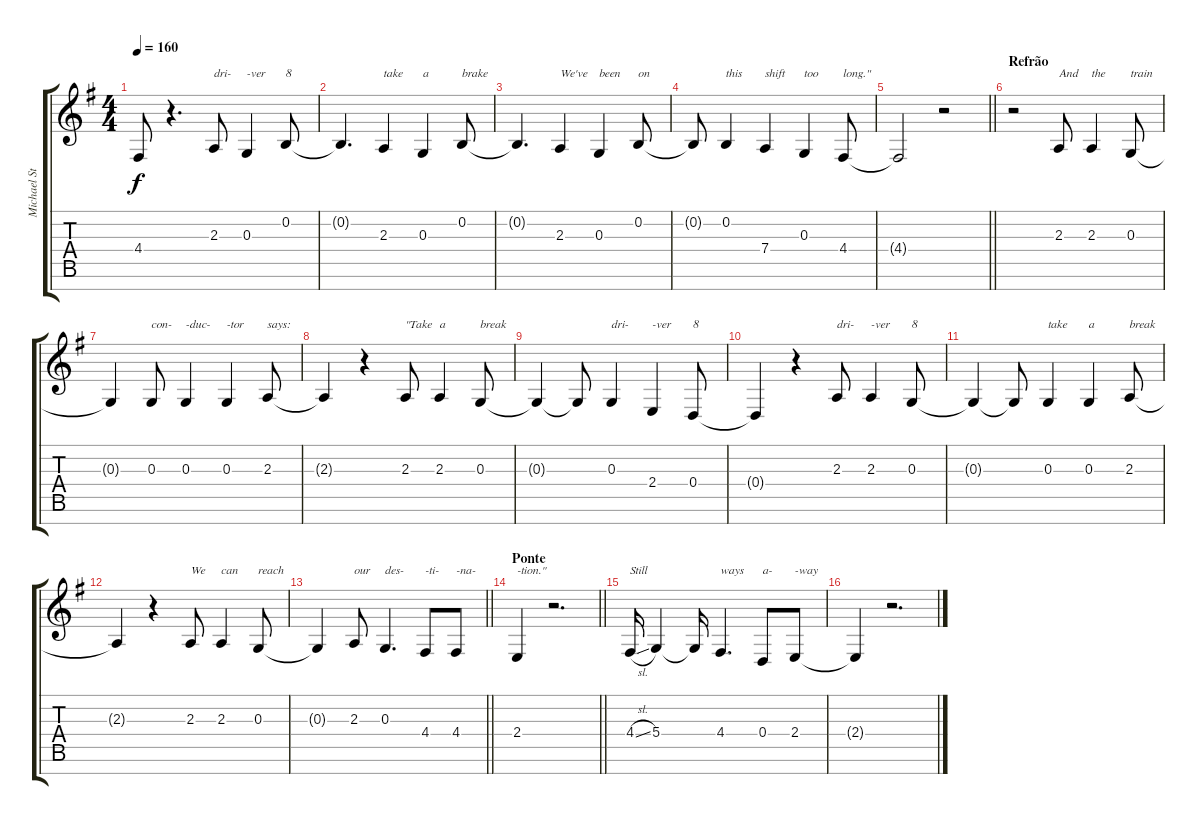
\track ("Michael Stipe" "Michael St") {instrument oboe}
\staff {score tabs}
\tuning (E4 B3 G3 D3 A2 E2 B1) {hide}
\ts (4 4)
\tempo 160
\clef g2
\ks g
4.4{t}.8{dy f} r.4{d} 2.3.8{txt "dri-"} 0.3.4{txt "-ver"} 0.2.8{txt "8"} |
0.2{t}.4{d} 2.3.4{txt "take"} 0.3.4{txt "a"} 0.2.8{txt "brake"} |
0.2{t}.4{d} 2.3.4{txt "We've"} 0.3.4{txt "been"} 0.2.8{txt "on"} |
0.2{t}.8 0.2.4{txt "this"} 7.4.4{txt "shift"} 0.3.4{txt "too"} 4.4.8{txt "long.\""} |
\barLineRight lightlight
4.4{t}.2 r.2 |
\section ("" "Refrão")
r.2 2.3.8{txt "And"} 2.3.4{txt "the"} 0.3.8{txt "train"} |
0.3{t}.4 0.3.8{txt "con-"} 0.3.4{txt "-duc-"} 0.3.4{txt "-tor"} 2.3.8{txt "says:"} |
2.3{t}.4 r.4 2.3.8{txt "\"Take "} 2.3.4{txt "a"} 0.3.8{txt "break"} |
0.3{t}.4 0.3{t}.8 0.3.4{txt "dri-"} 2.4.4{txt "-ver"} 0.4.8{txt "8"} |
0.4{t}.4 r.4 2.3.8{txt "dri-"} 2.3.4{txt "-ver"} 0.3.8{txt "8"} |
0.3{t}.4 0.3{t}.8 0.3.4{txt "take"} 0.3.4{txt "a"} 2.3.8{txt "break"} |
2.3{t}.4 r.4 2.3.8{txt "We"} 2.3.4{txt "can"} 0.3.8{txt "reach"} |
\barLineRight lightlight
0.3{t}.4 2.3.8{txt "our"} 0.3.4{d txt "des-"} 4.4.8{txt "-ti-"} 4.4.8{txt "-na-"} |
\section ("" "Ponte")
\barLineRight lightlight
2.4.4{txt "-tion.\""} r.2{d} |
\section ("" "")
4.4{sl}.16{txt "Still"} 5.4.4 5.4{t}.16 4.4.4{d txt "ways"} 0.4.8{txt "a-"} 2.4.8{txt "-way"} |
2.4{t}.4 r.2{d}
